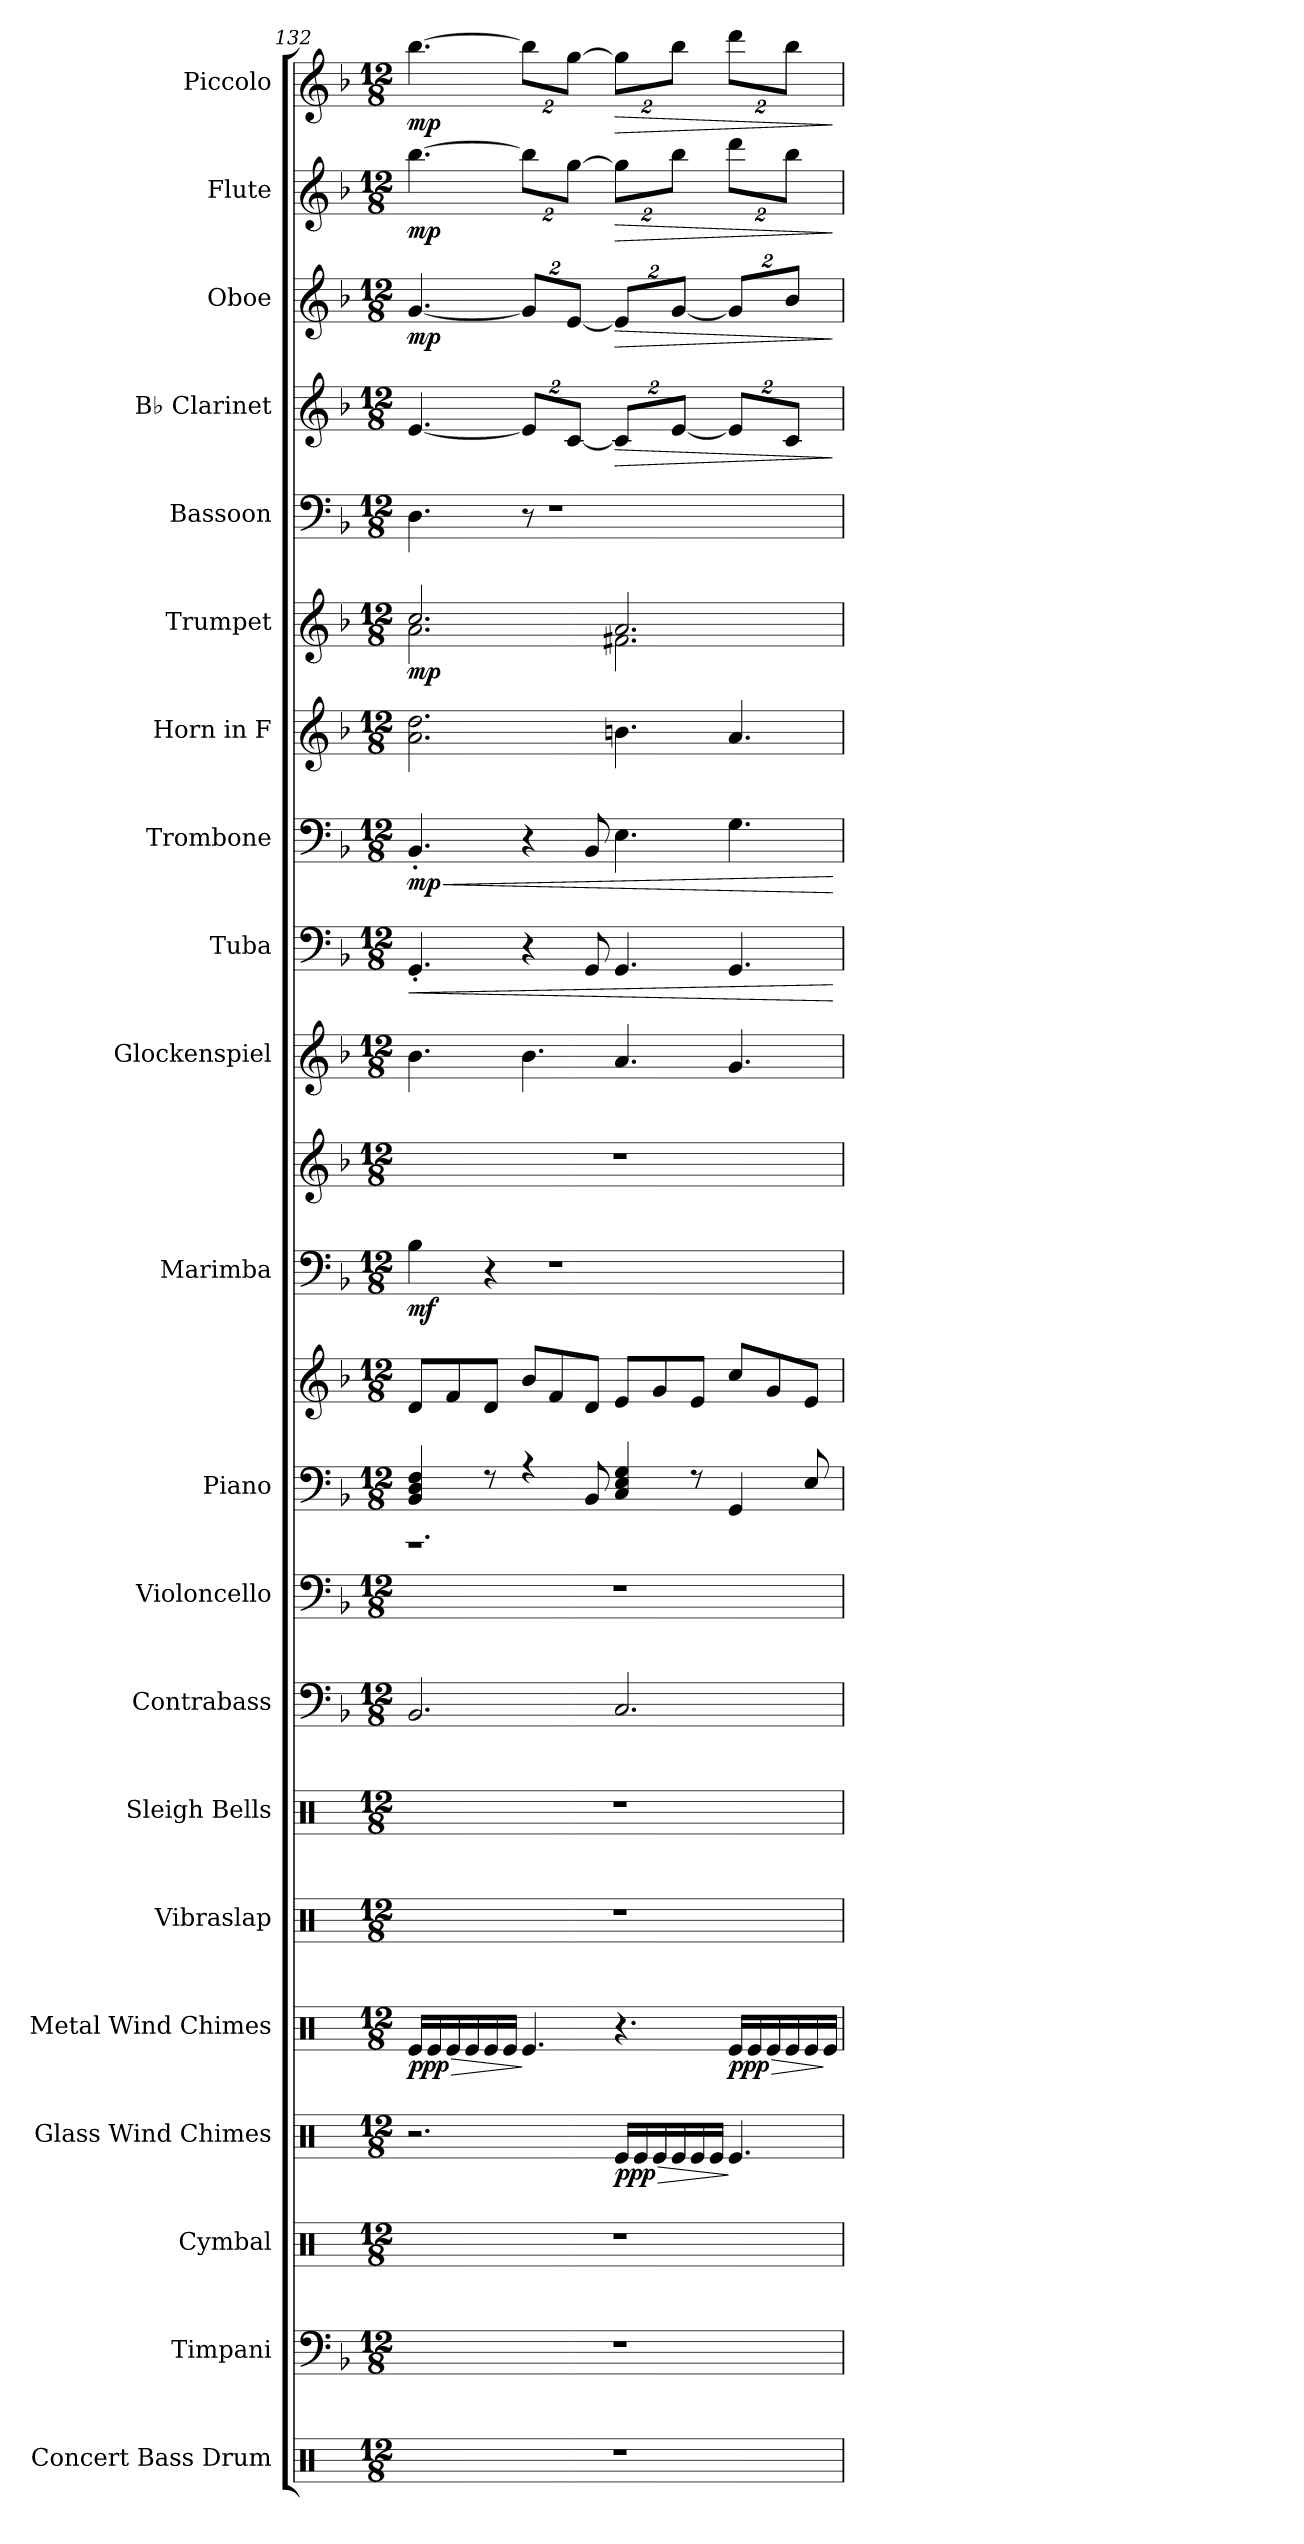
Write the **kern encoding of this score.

**kern	**kern	**kern	**kern	**dynam	**kern	**dynam	**kern	**kern	**kern	**kern	**kern	**kern	**kern	**kern	**dynam	**kern	**kern	**dynam	**kern	**dynam	**kern	**kern	**dynam	**kern	**kern	**dynam	**kern	**dynam	**kern	**dynam	**kern	**dynam
*part21	*part20	*part19	*part18	*part18	*part17	*part17	*part16	*part15	*part14	*part13	*part12	*part12	*part11	*part11	*part11	*part10	*part9	*part9	*part8	*part8	*part7	*part6	*part6	*part5	*part4	*part4	*part3	*part3	*part2	*part2	*part1	*part1
*staff23	*staff22	*staff21	*staff20	*staff20	*staff19	*staff19	*staff18	*staff17	*staff16	*staff15	*staff14	*staff13	*staff12	*staff11	*staff11/12	*staff10	*staff9	*staff9	*staff8	*staff8	*staff7	*staff6	*staff6	*staff5	*staff4	*staff4	*staff3	*staff3	*staff2	*staff2	*staff1	*staff1
*I"Concert Bass Drum	*I"Timpani	*I"Cymbal	*I"Glass Wind Chimes	*	*I"Metal Wind Chimes	*	*I"Vibraslap	*I"Sleigh Bells	*I"Contrabass	*I"Violoncello	*I"Piano	*	*I"Marimba	*	*	*I"Glockenspiel	*I"Tuba	*	*I"Trombone	*	*I"Horn in F	*I"Trumpet	*	*I"Bassoon	*I"B♭ Clarinet	*	*I"Oboe	*	*I"Flute	*	*I"Piccolo	*
*I'Con. BD	*I'Timp.	*I'Cym.	*I'Gl. Wn Ch.	*	*I'Met. Wn Ch.	*	*I'Vibslp.	*I'Sle. Be.	*I'Cb.	*I'Vc.	*I'Pno.	*	*I'Mrm.	*	*	*I'Glock.	*I'Tba.	*	*I'Tbn.	*	*	*I'Tpt.	*	*I'Bsn.	*I'B♭ Cl.	*	*I'Ob.	*	*I'Fl.	*	*I'Picc.	*
*clefX	*clefF4	*clefX	*clefX	*	*clefX	*	*clefX	*clefX	*clefF4	*clefF4	*clefF4	*clefG2	*clefF4	*clefG2	*	*clefG2	*clefF4	*	*clefF4	*	*clefG2	*clefG2	*	*clefF4	*clefG2	*	*clefG2	*	*clefG2	*	*clefG2	*
*	*	*	*	*	*	*	*	*	*ITrd7c12	*	*	*	*	*	*	*ITrd-14c-24	*	*	*	*	*ITrd4c7	*ITrd1c2	*	*	*ITrd1c2	*	*	*	*	*	*ITrd-7c-12	*
*k[]	*k[b-]	*k[]	*k[]	*	*k[]	*	*k[]	*k[]	*k[b-]	*k[b-]	*k[b-]	*k[b-]	*k[b-]	*k[b-]	*	*k[b-]	*k[b-]	*	*k[b-]	*	*k[b-e-]	*k[b-e-a-]	*	*k[b-]	*k[b-e-a-]	*	*k[b-]	*	*k[b-]	*	*k[b-]	*
*M12/8	*M12/8	*M12/8	*M12/8	*	*M12/8	*	*M12/8	*M12/8	*M12/8	*M12/8	*M12/8	*M12/8	*M12/8	*M12/8	*	*M12/8	*M12/8	*	*M12/8	*	*M12/8	*M12/8	*	*M12/8	*M12/8	*	*M12/8	*	*M12/8	*	*M12/8	*
=132	=132	=132	=132	=132	=132	=132	=132	=132	=132	=132	=132	=132	=132	=132	=132	=132	=132	=132	=132	=132	=132	=132	=132	=132	=132	=132	=132	=132	=132	=132	=132	=132
!	!	!	!	!	!	!LO:HP:b	!	!	!	!	!	!	!	!	!	!	!	!LO:HP:b	!	!LO:HP:b	!	!	!	!	!	!	!	!	!	!	!	!
*	*	*	*	*	*	*	*	*	*	*	*^	*	*	*	*	*	*	*	*	*	*	*^	*	*	*	*	*	*	*	*	*	*
!	!	!	!	!	!	!LO:DY:n=1:b	!	!	!	!	!	!	!	!	!	!LO:DY:b=2	!	!	!	!	!LO:DY:n=1:b	!	!	!	!LO:DY:b	!	!	!	!	!LO:DY:b	!	!LO:DY:b	!	!LO:DY:b
1.r	1.r	1.r	2.r	.	16Re/LL	> ppp	1.r	1.r	2.BBB-/	1.r	4BB-/ 4D/ 4F/	1.r	8d/L	4B-\	1.r	mf	4.bbb-\	4.GG'/	<	4.BB-'/	< mp	2.d\ 2.g\	2.b-/	2.g\	mp	4.D\	[4.d/	.	[4.g/	mp	[4.bb-\	mp	[4.bbb-\	mp
.	.	.	.	.	16Re/	.	.	.	.	.	.	.	.	.	.	.	.	.	.	.	.	.	.	.	.	.	.	.	.	.	.	.	.	.
.	.	.	.	.	16Re/	.	.	.	.	.	.	.	8f/	.	.	.	.	.	.	.	.	.	.	.	.	.	.	.	.	.	.	.	.	.
.	.	.	.	.	16Re/	.	.	.	.	.	.	.	.	.	.	.	.	.	.	.	.	.	.	.	.	.	.	.	.	.	.	.	.	.
.	.	.	.	.	16Re/	.	.	.	.	.	8r	.	8d/J	4r	.	.	.	.	.	.	.	.	.	.	.	.	.	.	.	.	.	.	.	.
.	.	.	.	.	16Re/JJ	.	.	.	.	.	.	.	.	.	.	.	.	.	.	.	.	.	.	.	.	.	.	.	.	.	.	.	.	.
*	*	*	*	*	*	*	*	*	*	*	*	*	*	*	*	*	*	*	*	*	*	*	*	*	*	*	*Xbrackettup	*	*Xbrackettup	*	*Xbrackettup	*	*Xbrackettup	*
!	!	!	!	!	!	!LO:DY:n=2:b	!	!	!	!	!	!	!	!	!	!	!	!	!	!	!	!	!	!	!	!	!	!	!	!	!	!	!	!
!	!	!	!	!	!	!LO:DY:n=3:b	!	!	!	!	!	!	!	!	!	!	!	!	!	!	!	!	!	!	!	!	!	!	!	!	!	!	!	!
.	.	.	.	.	4.Re/	] p other-dynamics	.	.	.	.	4r	.	8b-/L	.	.	.	4.bbb-\	4r	.	4r	.	.	.	.	.	8r	16%3d/L]	.	16%3g/L]	.	16%3bb-\L]	.	16%3bbb-\L]	.
.	.	.	.	.	.	.	.	.	.	.	.	.	8f/	1r	.	.	.	.	.	.	.	.	.	.	.	1r	.	.	.	.	.	.	.	.
.	.	.	.	.	.	.	.	.	.	.	.	.	.	.	.	.	.	.	.	.	.	.	.	.	.	.	[16%3B-/J	.	[16%3e/J	.	[16%3gg\J	.	[16%3ggg\J	.
.	.	.	.	.	.	.	.	.	.	.	8BB-/	.	8d/J	.	.	.	.	8GG/	.	8BB-/	.	.	.	.	.	.	.	.	.	.	.	.	.	.
!	!	!	!	!LO:HP:b	!	!	!	!	!	!	!	!	!	!	!	!	!	!	!	!	!	!	!	!	!	!	!	!LO:HP:b	!	!LO:HP:b	!	!LO:HP:b	!	!LO:HP:b
!	!	!	!	!LO:DY:n=1:b	!	!	!	!	!	!	!	!	!	!	!	!	!	!	!	!	!	!	!	!	!	!	!	!	!	!	!	!	!	!
.	.	.	16Re/LL	> ppp	4.r	.	.	.	2.CC/	.	4C/ 4E/ 4G/	.	8e/L	.	.	.	4.aaa/	4.GG/	.	4.E\	.	4.en\	2.g/	2.en\	.	.	16%3B-/L]	>	16%3e/L]	>	16%3gg\L]	>	16%3ggg\L]	>
.	.	.	16Re/	.	.	.	.	.	.	.	.	.	.	.	.	.	.	.	.	.	.	.	.	.	.	.	.	.	.	.	.	.	.	.
.	.	.	16Re/	.	.	.	.	.	.	.	.	.	8g/	.	.	.	.	.	.	.	.	.	.	.	.	.	.	.	.	.	.	.	.	.
.	.	.	16Re/	.	.	.	.	.	.	.	.	.	.	.	.	.	.	.	.	.	.	.	.	.	.	.	[16%3d/J	.	[16%3g/J	.	16%3bb-\J	.	16%3bbb-\J	.
.	.	.	16Re/	.	.	.	.	.	.	.	8r	.	8e/J	.	.	.	.	.	.	.	.	.	.	.	.	.	.	.	.	.	.	.	.	.
.	.	.	16Re/JJ	.	.	.	.	.	.	.	.	.	.	.	.	.	.	.	.	.	.	.	.	.	.	.	.	.	.	.	.	.	.	.
!	!	!	!	!LO:DY:n=2:b	!	!LO:HP:b	!	!	!	!	!	!	!	!	!	!	!	!	!	!	!	!	!	!	!	!	!	!	!	!	!	!	!	!
!	!	!	!	!LO:DY:n=3:b	!	!LO:DY:n=4:b	!	!	!	!	!	!	!	!	!	!	!	!	!	!	!	!	!	!	!	!	!	!	!	!	!	!	!	!
.	.	.	4.Re/	] p other-dynamics	16Re/LL	> ppp	.	.	.	.	4GG/	.	8cc/L	.	.	.	4.ggg/	4.GG/	.	4.G\	.	4.d/	.	.	.	.	16%3d/L]	.	16%3g/L]	.	16%3ddd\L	.	16%3dddd\L	.
.	.	.	.	.	16Re/	.	.	.	.	.	.	.	.	.	.	.	.	.	.	.	.	.	.	.	.	.	.	.	.	.	.	.	.	.
.	.	.	.	.	16Re/	.	.	.	.	.	.	.	8g/	.	.	.	.	.	.	.	.	.	.	.	.	.	.	.	.	.	.	.	.	.
.	.	.	.	.	16Re/	.	.	.	.	.	.	.	.	.	.	.	.	.	.	.	.	.	.	.	.	.	16%3B-/J	.	16%3b-/J	.	16%3bb-\J	.	16%3bbb-\J	.
.	.	.	.	.	16Re/	.	.	.	.	.	8E/	.	8e/J	.	.	.	.	.	.	.	.	.	.	.	.	.	.	.	.	.	.	.	.	.
!	!	!	!	!	!	!LO:DY:n=5:b	!	!	!	!	!	!	!	!	!	!	!	!	!	!	!	!	!	!	!	!	!	!	!	!	!	!	!	!
!	!	!	!	!	!	!LO:DY:n=6:b	!	!	!	!	!	!	!	!	!	!	!	!	!	!	!	!	!	!	!	!	!	!	!	!	!	!	!	!
.	.	.	.	.	16Re/JJ	] p other-dynamics	.	.	.	.	.	.	.	.	.	.	.	.	.	.	.	.	.	.	.	.	.	.	.	.	.	.	.	.
*	*	*	*	*	*	*	*	*	*	*	*v	*v	*	*	*	*	*	*	*	*	*	*	*v	*v	*	*	*	*	*	*	*	*	*	*
.	.	.	.	.	.	.	.	.	.	.	.	.	.	.	.	.	.	[	.	[	.	.	.	.	.	]	.	]	.	]	.	]
=	=	=	=	=	=	=	=	=	=	=	=	=	=	=	=	=	=	=	=	=	=	=	=	=	=	=	=	=	=	=	=	=
*-	*-	*-	*-	*-	*-	*-	*-	*-	*-	*-	*-	*-	*-	*-	*-	*-	*-	*-	*-	*-	*-	*-	*-	*-	*-	*-	*-	*-	*-	*-	*-	*-
